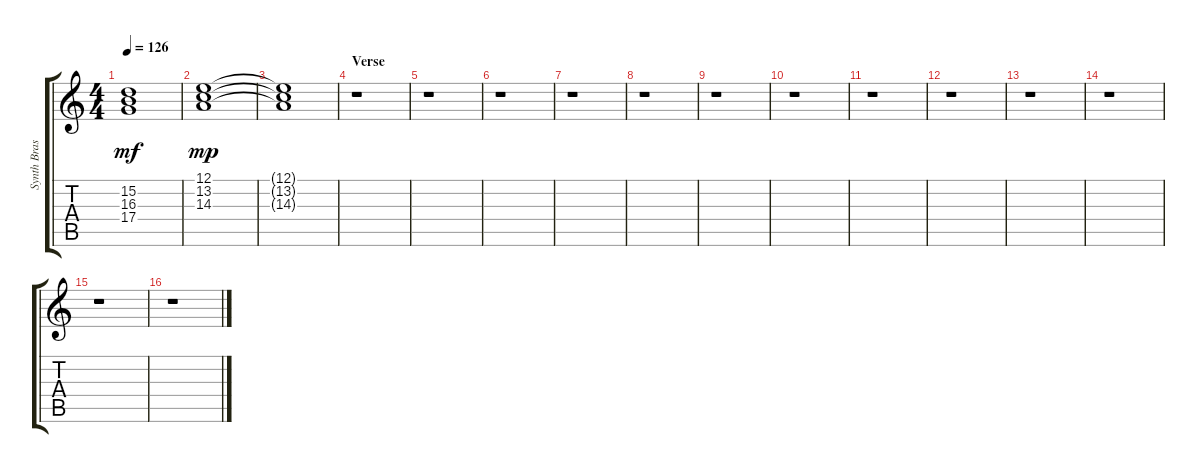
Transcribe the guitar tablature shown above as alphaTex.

\track ("Synth Brass I" "Synth Bras") {instrument synthbrass1}
\staff {score tabs}
\tuning (E4 B3 G3 D3 A2 E2) {hide}
\ts (4 4)
\tempo 126
\clef g2
\ks c
(15.2{t} 16.3{t} 17.4{t}).1{dy mf} |
(12.1 13.2 14.3).1{dy mp} |
(12.1{t} 13.2{t} 14.3{t}).1 |
\section ("" "Verse")
r.1 |
r.1 |
r.1 |
r.1 |
r.1 |
r.1 |
r.1 |
r.1 |
r.1 |
r.1 |
r.1 |
r.1 |
r.1
